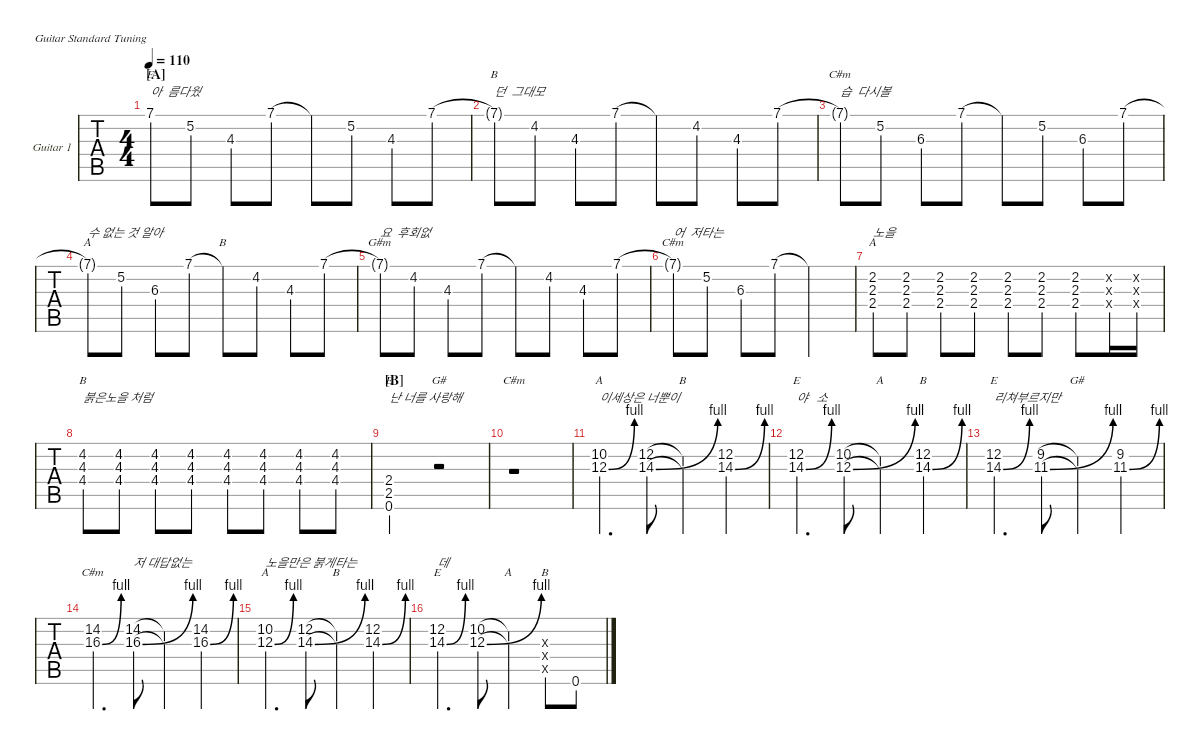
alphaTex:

\defaultSystemsLayout 4
\hideDynamics
\bracketExtendMode nobrackets
\firstSystemTrackNameOrientation horizontal
\track ("Guitar 2" "Guitar 1") {defaultSystemsLayout 4 instrument distortionguitar}
\staff {tabs}
\tuning (E4 B3 G3 D3 A2 E2)
\chord ("B" x x x x x x)
\chord ("E" x x x 2 2 0) {showdiagram false showfingering false barre 2}
\chord ("C#m" x x x x x x)
\chord ("B" 7 x x x x x) {firstfret 7 showdiagram false showfingering false}
\chord ("G#m" 7 x x x x x) {firstfret 7 showdiagram false showfingering false}
\chord ("C#m" 7 x x x x x) {firstfret 7 showdiagram false showfingering false}
\chord ("A" 7 x x x x x) {firstfret 7 showdiagram false showfingering false}
\chord ("A" x 2 2 2 x x) {showdiagram false showfingering false barre (2 2)}
\chord ("B" x 4 4 4 x x) {showdiagram false showfingering false barre (4 4)}
\chord ("E" 7 x x x x x) {firstfret 7 showdiagram false showfingering false}
\chord ("G#" x x x x x x)
\chord ("A" x 10 12 x x x) {firstfret 10 showdiagram false showfingering false}
\chord ("B" x 12 14 x x x) {firstfret 12 showdiagram false showfingering false}
\chord ("E" x 12 14 x x x) {firstfret 12 showdiagram false showfingering false}
\chord ("G#" x 9 11 x x x) {firstfret 9 showdiagram false showfingering false}
\chord ("C#m" x 14 16 x x x) {firstfret 14 showdiagram false showfingering false}
\ts (4 4)
\section ("A" "")
\tempo 110
\clef g2
\ks c
7.1{t}.8{ch "E" txt "아  름다웠" dy mf} 5.2.8 4.3.8 7.1.8 7.1{t}.8 5.2.8 4.3.8 7.1.8 |
7.1{t}.8{ch "B" txt "던  그대모"} 4.2{acc #}.8 4.3.8 7.1.8 7.1{t}.8 4.2{acc #}.8 4.3.8 7.1.8 |
7.1{t}.8{ch "C#m" txt "습  다시볼"} 5.2.8 6.3{acc #}.8 7.1.8 7.1{t}.8 5.2.8 6.3{acc #}.8 7.1.8 |
7.1{t}.8{ch "A" txt "수 없는 것 알아"} 5.2.8 6.3{acc #}.8 7.1.8 7.1{t}.8{ch "B"} 4.2{acc #}.8 4.3.8 7.1.8 |
7.1{t}.8{ch "G#m" txt "요  후회없"} 4.2{acc #}.8 4.3.8 7.1.8 7.1{t}.8 4.2{acc #}.8 4.3.8 7.1.8 |
7.1{t}.8{ch "C#m" txt "어  저타는"} 5.2.8 6.3{acc #}.8 7.1.8 7.1{t}.2 |
(2.2{acc #} 2.3 2.4).8{ch "A" txt "노을" instrument distortionguitar} (2.2{acc #} 2.3 2.4).8 (2.2{acc #} 2.3 2.4).8 (2.2{acc #} 2.3 2.4).8 (2.2{acc #} 2.3 2.4).8 (2.2{acc #} 2.3 2.4).8 (2.2{acc #} 2.3 2.4).8 (0.4{x} 0.3{x} 0.2{x}).16 (0.2{x} 0.3{x} 0.4{x}).16 |
(4.2{acc #} 4.3 4.4{acc #}).8{ch "B" txt "붉은노을 처럼"} (4.2{acc #} 4.3 4.4{acc #}).8 (4.2{acc #} 4.3 4.4{acc #}).8 (4.2{acc #} 4.3 4.4{acc #}).8 (4.2{acc #} 4.3 4.4{acc #}).8 (4.2{acc #} 4.3 4.4{acc #}).8 (4.2{acc #} 4.3 4.4{acc #}).8 (4.2{acc #} 4.3 4.4{acc #}).8 |
\section ("B" "")
(2.4 2.5 0.6).2{ch "E" txt "난 너를 사랑해"} r.2{ch "G#"} |
r.1{ch "C#m"} |
(10.2 12.3{be (bend 0 0 15 4)}).4{d ch "A" txt "이세상은 너뿐이"} (14.3{be (bend 0 0 15 4)} 12.2).8 (14.3{t} 12.2{t}).4{ch "B"} (14.3{be (bend 0 0 15 4)} 12.2).4 |
(12.2 14.3{be (bend 0 0 15 4)}).4{d ch "E" txt "야   소"} (12.3{be (bend 0 0 15 4)} 10.2).8 (12.3{t} 10.2{t}).4{ch "A"} (14.3{be (bend 0 0 15 4)} 12.2).4{ch "B"} |
(12.2 14.3{be (bend 0 0 15 4)}).4{d ch "E" txt "리쳐부르지만"} (11.3{be (bend 0 0 15 4) acc #} 9.2{acc #}).8 (11.3{t} 9.2{t acc #}).4{ch "G#"} (11.3{be (bend 0 0 15 4) acc #} 9.2{acc #}).4 |
(14.2{acc #} 16.3{be (bend 0 0 15 4)}).4{d ch "C#m"} (16.3{be (bend 0 0 15 4)} 14.2{acc #}).8{txt "저 대답없는"} (16.3{t} 14.2{t acc #}).4 (16.3{be (bend 0 0 15 4)} 14.2{acc #}).4 |
(10.2 12.3{be (bend 0 0 15 4)}).4{d ch "A" txt "노을만은 붉게타는"} (14.3{be (bend 0 0 15 4)} 12.2).8 (14.3{t} 12.2{t}).4{ch "B"} (14.3{be (bend 0 0 15 4)} 12.2).4 |
(12.2 14.3{be (bend 0 0 15 4)}).4{d ch "E" txt "데"} (12.3{be (bend 0 0 15 4)} 10.2).8 (12.3{t} 10.2{t}).4{ch "A"} (0.3{x} 0.4{x} 0.5{x}).8{ch "B"} 0.6.8
